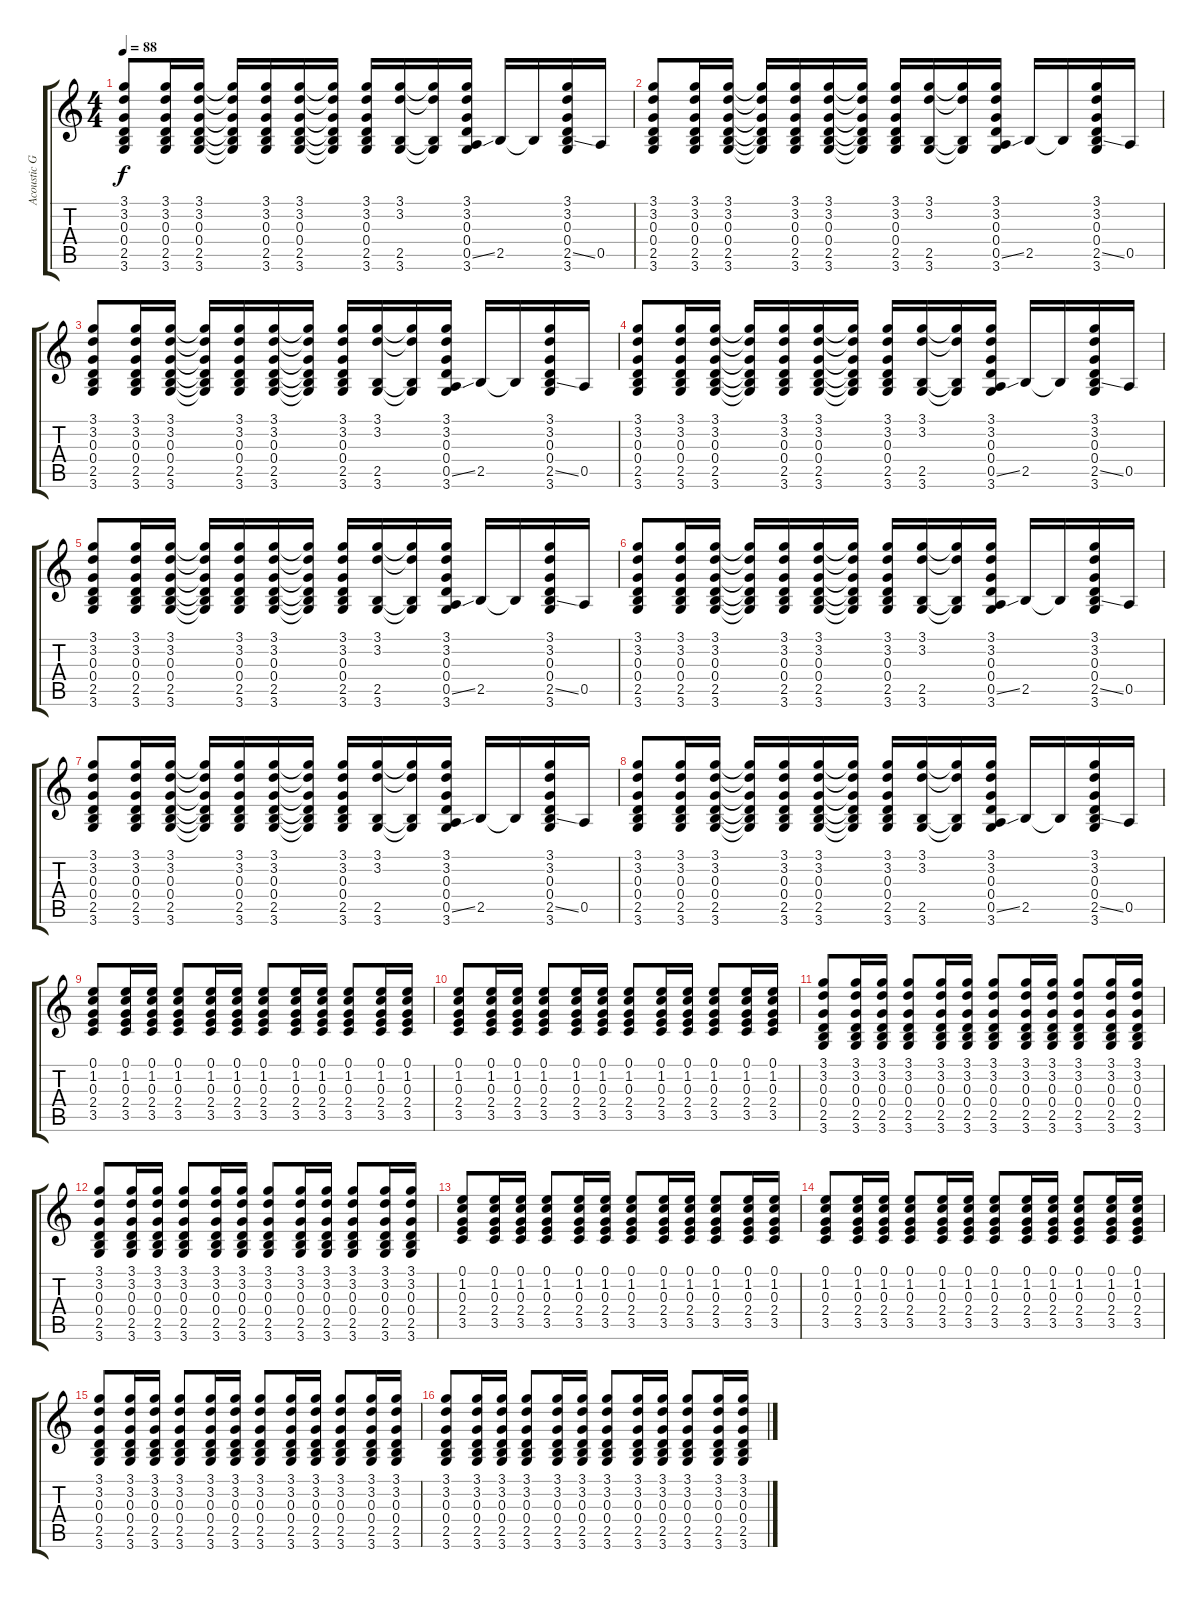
\track ("Acoustic Guitar 2" "Acoustic G") {instrument acousticguitarsteel}
\staff {score tabs}
\tuning (E4 B3 G3 D3 A2 E2) {hide}
\ts (4 4)
\tempo 88
\clef g2
\ks c
(3.1 3.2 0.3 0.4 2.5 3.6).8{dy f} (3.1 3.2 0.3 0.4 2.5 3.6).16 (3.1 3.2 0.3 0.4 2.5 3.6).16 (3.1{t} 3.2{t} 0.3{t} 0.4{t} 2.5{t} 3.6{t}).16 (3.1 3.2 0.3 0.4 2.5 3.6).16 (3.1 3.2 0.3 0.4 2.5 3.6).16 (3.1{t} 3.2{t} 0.3{t} 0.4{t} 2.5{t} 3.6{t}).16 (3.1 3.2 0.3 0.4 2.5 3.6).16 (3.1 3.2 2.5 3.6).16 (3.1{t} 3.2{t} 2.5{t} 3.6{t}).16 (3.1 3.2 0.3 0.4 0.5{ss} 3.6).16 2.5.16 2.5{t}.16 (3.1 3.2 0.3 0.4 2.5{ss} 3.6).16 0.5.16 |
(3.1 3.2 0.3 0.4 2.5 3.6).8 (3.1 3.2 0.3 0.4 2.5 3.6).16 (3.1 3.2 0.3 0.4 2.5 3.6).16 (3.1{t} 3.2{t} 0.3{t} 0.4{t} 2.5{t} 3.6{t}).16 (3.1 3.2 0.3 0.4 2.5 3.6).16 (3.1 3.2 0.3 0.4 2.5 3.6).16 (3.1{t} 3.2{t} 0.3{t} 0.4{t} 2.5{t} 3.6{t}).16 (3.1 3.2 0.3 0.4 2.5 3.6).16 (3.1 3.2 2.5 3.6).16 (3.1{t} 3.2{t} 2.5{t} 3.6{t}).16 (3.1 3.2 0.3 0.4 0.5{ss} 3.6).16 2.5.16 2.5{t}.16 (3.1 3.2 0.3 0.4 2.5{ss} 3.6).16 0.5.16 |
(3.1 3.2 0.3 0.4 2.5 3.6).8 (3.1 3.2 0.3 0.4 2.5 3.6).16 (3.1 3.2 0.3 0.4 2.5 3.6).16 (3.1{t} 3.2{t} 0.3{t} 0.4{t} 2.5{t} 3.6{t}).16 (3.1 3.2 0.3 0.4 2.5 3.6).16 (3.1 3.2 0.3 0.4 2.5 3.6).16 (3.1{t} 3.2{t} 0.3{t} 0.4{t} 2.5{t} 3.6{t}).16 (3.1 3.2 0.3 0.4 2.5 3.6).16 (3.1 3.2 2.5 3.6).16 (3.1{t} 3.2{t} 2.5{t} 3.6{t}).16 (3.1 3.2 0.3 0.4 0.5{ss} 3.6).16 2.5.16 2.5{t}.16 (3.1 3.2 0.3 0.4 2.5{ss} 3.6).16 0.5.16 |
(3.1 3.2 0.3 0.4 2.5 3.6).8 (3.1 3.2 0.3 0.4 2.5 3.6).16 (3.1 3.2 0.3 0.4 2.5 3.6).16 (3.1{t} 3.2{t} 0.3{t} 0.4{t} 2.5{t} 3.6{t}).16 (3.1 3.2 0.3 0.4 2.5 3.6).16 (3.1 3.2 0.3 0.4 2.5 3.6).16 (3.1{t} 3.2{t} 0.3{t} 0.4{t} 2.5{t} 3.6{t}).16 (3.1 3.2 0.3 0.4 2.5 3.6).16 (3.1 3.2 2.5 3.6).16 (3.1{t} 3.2{t} 2.5{t} 3.6{t}).16 (3.1 3.2 0.3 0.4 0.5{ss} 3.6).16 2.5.16 2.5{t}.16 (3.1 3.2 0.3 0.4 2.5{ss} 3.6).16 0.5.16 |
(3.1 3.2 0.3 0.4 2.5 3.6).8 (3.1 3.2 0.3 0.4 2.5 3.6).16 (3.1 3.2 0.3 0.4 2.5 3.6).16 (3.1{t} 3.2{t} 0.3{t} 0.4{t} 2.5{t} 3.6{t}).16 (3.1 3.2 0.3 0.4 2.5 3.6).16 (3.1 3.2 0.3 0.4 2.5 3.6).16 (3.1{t} 3.2{t} 0.3{t} 0.4{t} 2.5{t} 3.6{t}).16 (3.1 3.2 0.3 0.4 2.5 3.6).16 (3.1 3.2 2.5 3.6).16 (3.1{t} 3.2{t} 2.5{t} 3.6{t}).16 (3.1 3.2 0.3 0.4 0.5{ss} 3.6).16 2.5.16 2.5{t}.16 (3.1 3.2 0.3 0.4 2.5{ss} 3.6).16 0.5.16 |
(3.1 3.2 0.3 0.4 2.5 3.6).8 (3.1 3.2 0.3 0.4 2.5 3.6).16 (3.1 3.2 0.3 0.4 2.5 3.6).16 (3.1{t} 3.2{t} 0.3{t} 0.4{t} 2.5{t} 3.6{t}).16 (3.1 3.2 0.3 0.4 2.5 3.6).16 (3.1 3.2 0.3 0.4 2.5 3.6).16 (3.1{t} 3.2{t} 0.3{t} 0.4{t} 2.5{t} 3.6{t}).16 (3.1 3.2 0.3 0.4 2.5 3.6).16 (3.1 3.2 2.5 3.6).16 (3.1{t} 3.2{t} 2.5{t} 3.6{t}).16 (3.1 3.2 0.3 0.4 0.5{ss} 3.6).16 2.5.16 2.5{t}.16 (3.1 3.2 0.3 0.4 2.5{ss} 3.6).16 0.5.16 |
(3.1 3.2 0.3 0.4 2.5 3.6).8 (3.1 3.2 0.3 0.4 2.5 3.6).16 (3.1 3.2 0.3 0.4 2.5 3.6).16 (3.1{t} 3.2{t} 0.3{t} 0.4{t} 2.5{t} 3.6{t}).16 (3.1 3.2 0.3 0.4 2.5 3.6).16 (3.1 3.2 0.3 0.4 2.5 3.6).16 (3.1{t} 3.2{t} 0.3{t} 0.4{t} 2.5{t} 3.6{t}).16 (3.1 3.2 0.3 0.4 2.5 3.6).16 (3.1 3.2 2.5 3.6).16 (3.1{t} 3.2{t} 2.5{t} 3.6{t}).16 (3.1 3.2 0.3 0.4 0.5{ss} 3.6).16 2.5.16 2.5{t}.16 (3.1 3.2 0.3 0.4 2.5{ss} 3.6).16 0.5.16 |
(3.1 3.2 0.3 0.4 2.5 3.6).8 (3.1 3.2 0.3 0.4 2.5 3.6).16 (3.1 3.2 0.3 0.4 2.5 3.6).16 (3.1{t} 3.2{t} 0.3{t} 0.4{t} 2.5{t} 3.6{t}).16 (3.1 3.2 0.3 0.4 2.5 3.6).16 (3.1 3.2 0.3 0.4 2.5 3.6).16 (3.1{t} 3.2{t} 0.3{t} 0.4{t} 2.5{t} 3.6{t}).16 (3.1 3.2 0.3 0.4 2.5 3.6).16 (3.1 3.2 2.5 3.6).16 (3.1{t} 3.2{t} 2.5{t} 3.6{t}).16 (3.1 3.2 0.3 0.4 0.5{ss} 3.6).16 2.5.16 2.5{t}.16 (3.1 3.2 0.3 0.4 2.5{ss} 3.6).16 0.5.16 |
(0.1 1.2 0.3 2.4 3.5).8 (0.1 1.2 0.3 2.4 3.5).16 (0.1 1.2 0.3 2.4 3.5).16 (0.1 1.2 0.3 2.4 3.5).8 (0.1 1.2 0.3 2.4 3.5).16 (0.1 1.2 0.3 2.4 3.5).16 (0.1 1.2 0.3 2.4 3.5).8 (0.1 1.2 0.3 2.4 3.5).16 (0.1 1.2 0.3 2.4 3.5).16 (0.1 1.2 0.3 2.4 3.5).8 (0.1 1.2 0.3 2.4 3.5).16 (0.1 1.2 0.3 2.4 3.5).16 |
(0.1 1.2 0.3 2.4 3.5).8 (0.1 1.2 0.3 2.4 3.5).16 (0.1 1.2 0.3 2.4 3.5).16 (0.1 1.2 0.3 2.4 3.5).8 (0.1 1.2 0.3 2.4 3.5).16 (0.1 1.2 0.3 2.4 3.5).16 (0.1 1.2 0.3 2.4 3.5).8 (0.1 1.2 0.3 2.4 3.5).16 (0.1 1.2 0.3 2.4 3.5).16 (0.1 1.2 0.3 2.4 3.5).8 (0.1 1.2 0.3 2.4 3.5).16 (0.1 1.2 0.3 2.4 3.5).16 |
(3.1 3.2 0.3 0.4 2.5 3.6).8 (3.1 3.2 0.3 0.4 2.5 3.6).16 (3.1 3.2 0.3 0.4 2.5 3.6).16 (3.1 3.2 0.3 0.4 2.5 3.6).8 (3.1 3.2 0.3 0.4 2.5 3.6).16 (3.1 3.2 0.3 0.4 2.5 3.6).16 (3.1 3.2 0.3 0.4 2.5 3.6).8 (3.1 3.2 0.3 0.4 2.5 3.6).16 (3.1 3.2 0.3 0.4 2.5 3.6).16 (3.1 3.2 0.3 0.4 2.5 3.6).8 (3.1 3.2 0.3 0.4 2.5 3.6).16 (3.1 3.2 0.3 0.4 2.5 3.6).16 |
(3.1 3.2 0.3 0.4 2.5 3.6).8 (3.1 3.2 0.3 0.4 2.5 3.6).16 (3.1 3.2 0.3 0.4 2.5 3.6).16 (3.1 3.2 0.3 0.4 2.5 3.6).8 (3.1 3.2 0.3 0.4 2.5 3.6).16 (3.1 3.2 0.3 0.4 2.5 3.6).16 (3.1 3.2 0.3 0.4 2.5 3.6).8 (3.1 3.2 0.3 0.4 2.5 3.6).16 (3.1 3.2 0.3 0.4 2.5 3.6).16 (3.1 3.2 0.3 0.4 2.5 3.6).8 (3.1 3.2 0.3 0.4 2.5 3.6).16 (3.1 3.2 0.3 0.4 2.5 3.6).16 |
(0.1 1.2 0.3 2.4 3.5).8 (0.1 1.2 0.3 2.4 3.5).16 (0.1 1.2 0.3 2.4 3.5).16 (0.1 1.2 0.3 2.4 3.5).8 (0.1 1.2 0.3 2.4 3.5).16 (0.1 1.2 0.3 2.4 3.5).16 (0.1 1.2 0.3 2.4 3.5).8 (0.1 1.2 0.3 2.4 3.5).16 (0.1 1.2 0.3 2.4 3.5).16 (0.1 1.2 0.3 2.4 3.5).8 (0.1 1.2 0.3 2.4 3.5).16 (0.1 1.2 0.3 2.4 3.5).16 |
(0.1 1.2 0.3 2.4 3.5).8 (0.1 1.2 0.3 2.4 3.5).16 (0.1 1.2 0.3 2.4 3.5).16 (0.1 1.2 0.3 2.4 3.5).8 (0.1 1.2 0.3 2.4 3.5).16 (0.1 1.2 0.3 2.4 3.5).16 (0.1 1.2 0.3 2.4 3.5).8 (0.1 1.2 0.3 2.4 3.5).16 (0.1 1.2 0.3 2.4 3.5).16 (0.1 1.2 0.3 2.4 3.5).8 (0.1 1.2 0.3 2.4 3.5).16 (0.1 1.2 0.3 2.4 3.5).16 |
(3.1 3.2 0.3 0.4 2.5 3.6).8 (3.1 3.2 0.3 0.4 2.5 3.6).16 (3.1 3.2 0.3 0.4 2.5 3.6).16 (3.1 3.2 0.3 0.4 2.5 3.6).8 (3.1 3.2 0.3 0.4 2.5 3.6).16 (3.1 3.2 0.3 0.4 2.5 3.6).16 (3.1 3.2 0.3 0.4 2.5 3.6).8 (3.1 3.2 0.3 0.4 2.5 3.6).16 (3.1 3.2 0.3 0.4 2.5 3.6).16 (3.1 3.2 0.3 0.4 2.5 3.6).8 (3.1 3.2 0.3 0.4 2.5 3.6).16 (3.1 3.2 0.3 0.4 2.5 3.6).16 |
(3.1 3.2 0.3 0.4 2.5 3.6).8 (3.1 3.2 0.3 0.4 2.5 3.6).16 (3.1 3.2 0.3 0.4 2.5 3.6).16 (3.1 3.2 0.3 0.4 2.5 3.6).8 (3.1 3.2 0.3 0.4 2.5 3.6).16 (3.1 3.2 0.3 0.4 2.5 3.6).16 (3.1 3.2 0.3 0.4 2.5 3.6).8 (3.1 3.2 0.3 0.4 2.5 3.6).16 (3.1 3.2 0.3 0.4 2.5 3.6).16 (3.1 3.2 0.3 0.4 2.5 3.6).8 (3.1 3.2 0.3 0.4 2.5 3.6).16 (3.1 3.2 0.3 0.4 2.5 3.6).16
